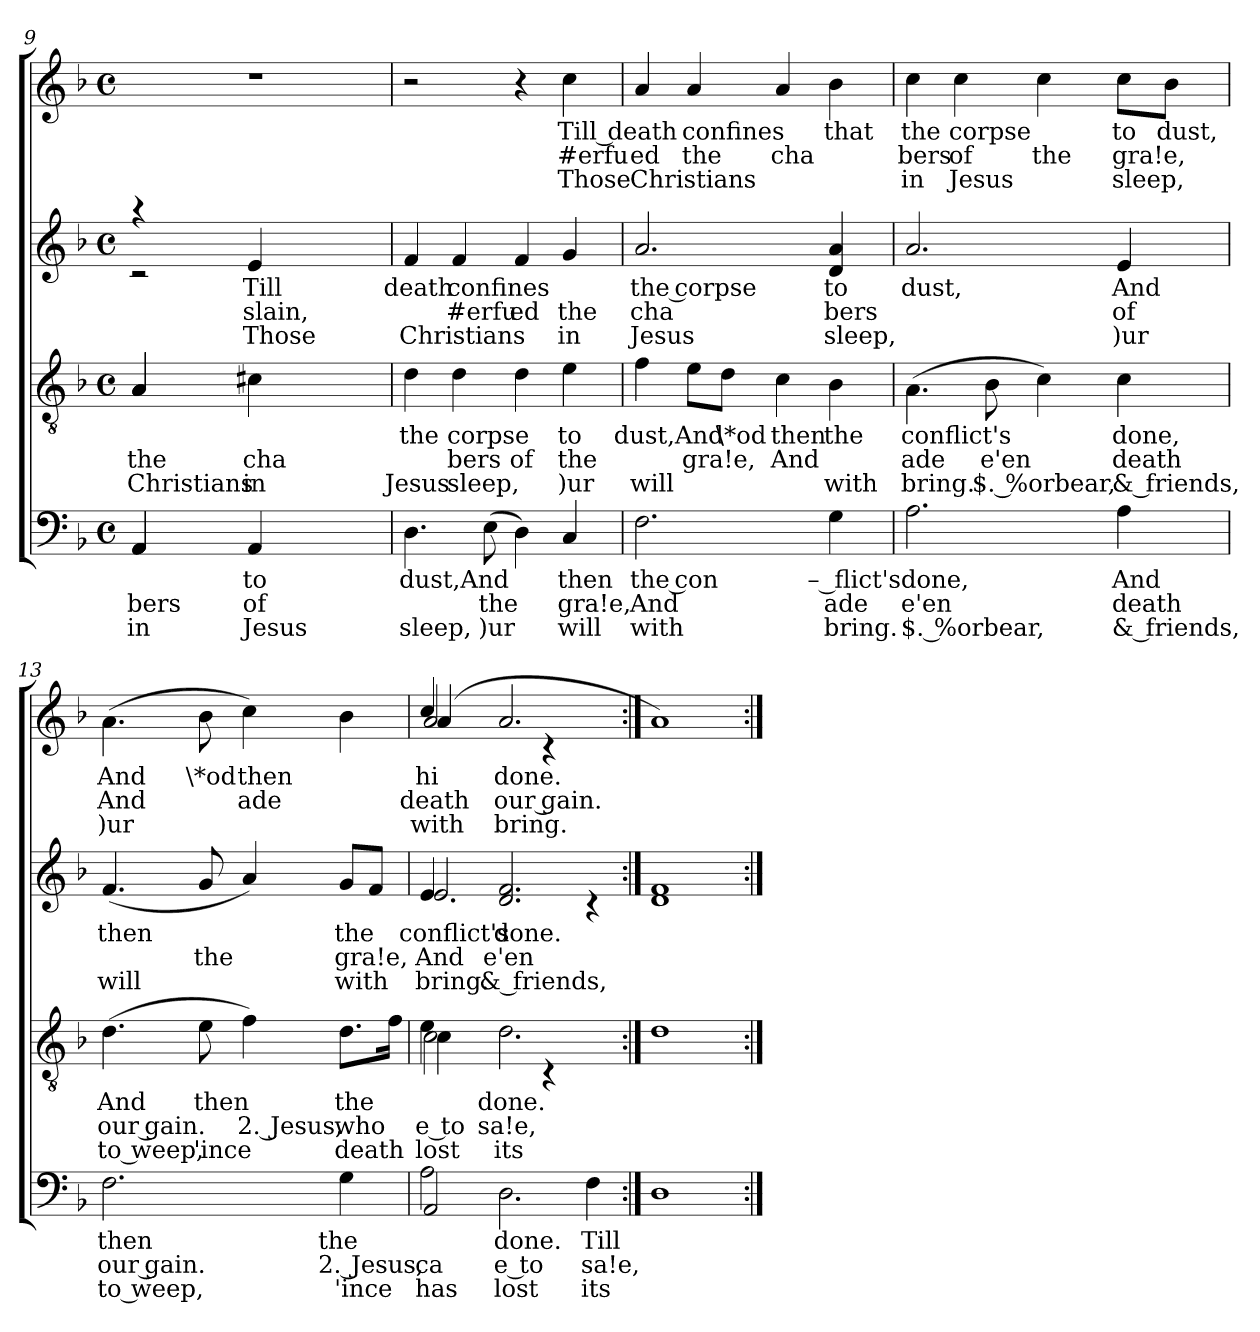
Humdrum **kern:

**kern	**text	**text	**text	**kern	**text	**text	**text	**kern	**text	**text	**text	**kern	**text	**text	**text
*part4	*part4	*part4	*part4	*part3	*part3	*part3	*part3	*part2	*part2	*part2	*part2	*part1	*part1	*part1	*part1
*staff4	*staff4	*staff4	*staff4	*staff3	*staff3	*staff3	*staff3	*staff2	*staff2	*staff2	*staff2	*staff1	*staff1	*staff1	*staff1
*clefF4	*	*	*	*clefGv2	*	*	*	*clefG2	*	*	*	*clefG2	*	*	*
*k[b-]	*	*	*	*k[b-]	*	*	*	*k[b-]	*	*	*	*k[b-]	*	*	*
*F:	*	*	*	*F:	*	*	*	*F:	*	*	*	*F:	*	*	*
*M4/4	*	*	*	*M4/4	*	*	*	*M4/4	*	*	*	*M4/4	*	*	*
*met(c)	*	*	*	*met(c)	*	*	*	*met(c)	*	*	*	*met(c)	*	*	*
=9	=9	=9	=9	=9	=9	=9	=9	=9	=9	=9	=9	=9	=9	=9	=9
*^	*	*	*	*	*	*	*	*	*	*	*	*	*	*	*
!LO:N:head=solid	!LO:N:head=solid	!LO:LY:b	!LO:LY:b	!LO:LY:b	!	!	!	!	!	!	!	!	!	!	!	!
*	*^	*	*	*	*	*	*	*	*	*	*	*	*	*	*	*
!	!	!LO:N:head=solid	!LO:LY:b	!	!LO:LY:b	!	!	!	!	!	!	!	!	!	!	!	!
*	*	*	*	*	*	*^	*	*	*	*	*	*	*	*	*	*	*
!	!	!	!	!LO:LY:b:rj	!	!LO:N:head=solid	!LO:N:head=solid	!	!LO:LY:b	!LO:LY:b	!	!	!	!	!	!	!	!
*	*	*	*	*	*	*	*^	*	*	*	*	*	*	*	*	*	*	*
!	!	!	!	!	!	!	!	!LO:N:head=solid	!LO:LY:b	!LO:LY:b	!	!	!	!	!	!	!	!	!
!	!	!	!	!	!	!	!	!	!	!LO:LY:b	!	!	!	!	!	!LO:N:vis=1	!	!	!
*	*	*	*	*	*	*	*	*	*	*	*	*^	*	*	*	*	*	*	*
4AA/	4AA/	4AA/	.	bers	in	4A/	4A/	4A/	.	the	Christians	4raa	2rc	.	.	.	1r	.	.	.
!LO:N:head=solid	!	!	!LO:LY:b	!LO:LY:b	!LO:LY:b	!	!	!	!	!LO:LY:b	!LO:LY:b	!LO:N:head=solid	!	!LO:LY:b:rj	!LO:LY:b:rj	!LO:LY:b:rj	!	!	!	!
4AA/	2ryy	2ryy	to	of	Jesus	4c#X\	2ryy	2ryy	.	cha	in	4e/	.	Till	slain,	Those	.	.	.	.
2ryy	.	.	.	.	.	2ryy	.	.	.	.	.	2ryy	2ryy	.	.	.	.	.	.	.
.	4ryy	4ryy	.	.	.	.	4ryy	4ryy	.	.	.	.	.	.	.	.	.	.	.	.
*	*	*	*	*	*	*	*	*	*	*	*	*v	*v	*	*	*	*	*	*	*
=10	=10	=10	=10	=10	=10	=10	=10	=10	=10	=10	=10	=10	=10	=10	=10	=10	=10	=10	=10
!LO:N:head=solid	!	!	!LO:LY:b	!	!LO:LY:b	!LO:N:head=solid	!	!	!LO:LY:b:rj	!	!LO:LY:b:rj	!LO:N:head=solid	!LO:LY:b	!	!LO:LY:b	!	!	!	!
*v	*v	*v	*	*	*	*	*	*	*	*	*	*	*	*	*	*	*	*	*
*	*	*	*	*v	*v	*v	*	*	*	*	*	*	*	*	*	*	*
4.D\	dust,And	.	sleep,	4d\	the	.	Jesus	4f/	death	.	Christians	2r	.	.	.
!	!	!	!	!LO:N:head=solid	!LO:LY:b	!LO:LY:b	!LO:LY:b	!LO:N:head=solid	!LO:LY:b	!LO:LY:b	!	!	!	!	!
.	.	.	.	4d\	corpse	bers	sleep,	4f/	confines	#erfu	.	.	.	.	.
!LO:N:head=solid	!	!LO:LY:b	!LO:LY:b	!	!	!	!	!	!	!	!	!	!	!	!
(>8E\	.	the	)ur	.	.	.	.	.	.	.	.	.	.	.	.
!LO:N:head=solid	!	!	!	!LO:N:head=solid	!	!LO:LY:b	!	!LO:N:head=solid	!	!LO:LY:b:rj	!	!	!	!	!
4D\)	.	.	.	4d\	.	of	.	4f/	.	ed	.	4r	.	.	.
!	!LO:LY:b	!LO:LY:b	!LO:LY:b	!LO:N:head=solid	!LO:LY:b	!LO:LY:b	!LO:LY:b	!	!	!LO:LY:b	!LO:LY:b	!	!LO:LY:b:rj	!LO:LY:b:rj	!LO:LY:b:rj
4C/	then	gra!e,	will	4e\	to	the	)ur	4g/	.	the	in	4cc\	Till death	#erfu	Those
=11	=11	=11	=11	=11	=11	=11	=11	=11	=11	=11	=11	=11	=11	=11	=11
!	!LO:LY:b	!LO:LY:b	!LO:LY:b	!LO:N:head=solid	!LO:LY:b	!	!LO:LY:b	!LO:N:head=open	!LO:LY:b	!LO:LY:b	!LO:LY:b	!LO:N:head=solid	!	!LO:LY:b	!LO:LY:b
2.F\	the con	And	with	4f\	dust,And	.	will	2.a/	the corpse	cha	Jesus	4a/	.	ed	Christians
!	!	!	!	!LO:N:head=solid	!	!LO:LY:b	!	!	!	!	!	!LO:N:head=solid	!LO:LY:b	!LO:LY:b	!
.	.	.	.	8e\L	.	gra!e,	.	.	.	.	.	4a/	confines	the	.
!	!	!	!	!LO:N:head=solid	!LO:LY:b	!	!	!	!	!	!	!	!	!	!
.	.	.	.	8d\J	\*od	.	.	.	.	.	.	.	.	.	.
!	!	!	!	!	!LO:LY:b	!LO:LY:b	!	!	!	!	!	!LO:N:head=solid	!	!LO:LY:b	!
.	.	.	.	4c\	then	And	.	.	.	.	.	4a/	.	cha	.
!	!LO:LY:b:rj	!LO:LY:b:rj	!LO:LY:b:rj	!LO:N:head=solid	!LO:LY:b	!	!LO:LY:b	!LO:N:n=1:head=solid	!	!	!	!	!	!	!
!	!	!	!	!	!	!	!	!LO:N:n=2:head=solid	!LO:LY:b	!LO:LY:b	!LO:LY:b	!LO:N:head=solid	!LO:LY:b	!	!
4G\	– flict's	ade	bring.	4B-\	the	.	with	4d/ 4a/	to	bers	sleep,	4b-\	that	.	.
=12	=12	=12	=12	=12	=12	=12	=12	=12	=12	=12	=12	=12	=12	=12	=12
!LO:N:head=open	!LO:LY:b	!LO:LY:b	!LO:LY:b	!LO:N:head=solid	!LO:LY:b	!LO:LY:b	!LO:LY:b	!LO:N:head=open	!LO:LY:b	!	!	!	!LO:LY:b:rj	!LO:LY:b:rj	!LO:LY:b:rj
2.A\	done,	e'en	$. %orbear,	(>4.A\	conflict's	ade	bring.	2.a/	dust,	.	.	4cc\	the	bers	in
!	!	!	!	!	!	!	!	!	!	!	!	!	!LO:LY:b	!LO:LY:b	!LO:LY:b
.	.	.	.	.	.	.	.	.	.	.	.	4cc\	corpse	of	Jesus
!	!	!	!	!LO:N:head=solid	!	!LO:LY:b	!LO:LY:b	!	!	!	!	!	!	!	!
.	.	.	.	8B-\	.	e'en	$. %orbear,	.	.	.	.	.	.	.	.
!	!	!	!	!	!	!	!	!	!	!	!	!	!	!LO:LY:b	!
.	.	.	.	4c\)	.	.	.	.	.	.	.	4cc\	.	the	.
!LO:N:head=solid	!LO:LY:b	!LO:LY:b	!LO:LY:b	!	!LO:LY:b	!LO:LY:b	!LO:LY:b	!LO:N:head=solid	!LO:LY:b	!LO:LY:b	!LO:LY:b	!	!LO:LY:b:rj	!LO:LY:b:rj	!LO:LY:b:rj
4A\	And	death	& friends,	4c\	done,	death	& friends,	4e/	And	of	)ur	8cc\L	to	gra!e,	sleep,
!	!	!	!	!	!	!	!	!	!	!	!	!LO:N:head=solid	!LO:LY:b	!	!
.	.	.	.	.	.	.	.	.	.	.	.	8b-\J	dust,	.	.
=13	=13	=13	=13	=13	=13	=13	=13	=13	=13	=13	=13	=13	=13	=13	=13
!	!LO:LY:b	!LO:LY:b	!LO:LY:b	!LO:N:head=solid	!LO:LY:b	!LO:LY:b	!LO:LY:b	!LO:N:head=solid	!LO:LY:b	!	!LO:LY:b	!LO:N:head=solid	!LO:LY:b	!LO:LY:b	!LO:LY:b
2.F\	then	our gain.	to weep,	(>4.d\	And	our gain.	to weep,	(<4.f/	then	.	will	(>4.a\	And	And	)ur
!	!	!	!	!LO:N:head=solid	!LO:LY:b	!	!LO:LY:b	!	!	!LO:LY:b	!	!LO:N:head=solid	!LO:LY:b	!	!
.	.	.	.	8e\	then	.	'ince	8g/	.	the	.	8b-\	\*od	.	.
!	!	!	!	!LO:N:head=solid	!	!LO:LY:b	!	!LO:N:head=solid	!	!	!	!	!LO:LY:b	!LO:LY:b	!
.	.	.	.	4f\)	.	2. Jesus,	.	4a/)	.	.	.	4cc\)	then	ade	.
!	!LO:LY:b	!LO:LY:b	!LO:LY:b	!LO:N:head=solid	!LO:LY:b	!LO:LY:b	!LO:LY:b	!	!LO:LY:b	!LO:LY:b	!LO:LY:b	!LO:N:head=solid	!	!	!
4G\	the	2. Jesus,	'ince	8.d\L	the	who	death	8g/L	the	gra!e,	with	4b-\	.	.	.
!	!	!	!	!	!	!	!	!LO:N:head=solid	!	!	!	!	!	!	!
.	.	.	.	.	.	.	.	8f/J	.	.	.	.	.	.	.
!	!	!	!	!LO:N:head=solid	!	!	!	!	!	!	!	!	!	!	!
.	.	.	.	16f\Jk	.	.	.	.	.	.	.	.	.	.	.
=14	=14	=14	=14	=14	=14	=14	=14	=14	=14	=14	=14	=14	=14	=14	=14
*^	*	*	*	*	*	*	*	*	*	*	*	*	*	*	*
!LO:N:head=open	!LO:N:head=open	!LO:LY:b	!LO:LY:b	!LO:LY:b	!	!	!	!	!	!	!	!	!	!	!	!
!	!	!	!LO:LY:b	!LO:LY:b	!LO:N:head=solid	!LO:LY:b	!LO:LY:b	!LO:LY:b	!	!	!	!	!	!	!	!
*^	*	*	*	*	*^	*	*	*	*^	*	*	*	*	*	*	*
*	*	*^	*	*	*	*	*^	*	*	*	*	*	*	*	*	*	*	*	*
!	!	!	!	!	!	!	!	!	!	!	!LO:LY:b	!LO:LY:b	!LO:N:head=solid	!LO:N:head=open	!	!LO:LY:b	!LO:LY:b	!	!	!	!
*	*	*	*	*	*	*	*	*	*	*	*	*	*	*	*	*	*	*^	*	*	*
!	!	!	!	!	!	!	!	!	!	!	!	!	!	!	!LO:LY:b	!LO:LY:b	!LO:LY:b	!	!LO:N:head=open	!LO:LY:b:rj	!LO:LY:b:rj	!LO:LY:b:rj
*	*	*	*	*	*	*	*	*	*	*	*	*	*	*	*	*	*	*	*^	*	*	*
!	!	!	!	!	!	!	!	!	!	!	!	!	!	!	!	!	!	!	!	!LO:N:head=solid	!	!LO:LY:b	!LO:LY:b
!	!	!	!	!	!	!	!	!	!	!	!	!	!	!	!	!	!	!	!	!	!LO:LY:b	!	!
2A\	2AA/	4ryy	2.ryy	.	ca	has	(>4e\	2c\)	4c\	.	e to	lost	4e/	2.e/	conflict's	And	bring.	(<4cc/	2a>/)	(4a</	hi	death	with
!	!	!LO:N:head=open	!	!LO:LY:b	!LO:LY:b	!LO:LY:b	!LO:N:head=open	!	!	!LO:LY:b	!LO:LY:b	!LO:LY:b	!LO:N:n=1:head=open	!	!LO:LY:b	!LO:LY:b	!LO:LY:b	!LO:N:head=open	!	!	!LO:LY:b	!LO:LY:b	!LO:LY:b
.	.	2.D\	.	done.	e to	lost	2.d\	.	2.ryy	done.	sa!e,	its	2.d/ 2.f/	.	done.	e'en	& friends,	2.a/	.	2.ryy	done.	our gain.	bring.
2ryy	2ryy	.	.	.	.	.	.	4rC	.	.	.	.	.	.	.	.	.	.	4rc	.	.	.	.
!	!	!	!LO:N:head=solid	!LO:LY:b	!LO:LY:b	!LO:LY:b	!	!	!	!	!	!	!	!	!	!	!	!	!	!	!	!	!
.	.	.	4F\	Till	sa!e,	its	.	4ryy	.	.	.	.	.	4rc	.	.	.	.	4ryy	.	.	.	.
*	*	*	*	*	*	*	*	*v	*v	*	*	*	*	*	*	*	*	*	*v	*v	*	*	*
=15:|!	=15:|!	=15:|!	=15:|!	=15:|!	=15:|!	=15:|!	=15:|!	=15:|!	=15:|!	=15:|!	=15:|!	=15:|!	=15:|!	=15:|!	=15:|!	=15:|!	=15:|!	=15:|!	=15:|!	=15:|!	=15:|!
!LO:N:head=open	!	!	!	!	!	!	!LO:N:head=open	!	!	!	!	!LO:N:n=1:head=open	!	!	!	!	!LO:N:head=open	!	!	!	!
*v	*v	*v	*v	*	*	*	*	*	*	*	*	*v	*v	*	*	*	*v	*v	*	*	*
*	*	*	*	*v	*v	*	*	*	*	*	*	*	*	*	*	*
1D	.	.	.	1d	.	.	.	1d 1f	.	.	.	1a)	.	.	.
=:|!	=:|!	=:|!	=:|!	=:|!	=:|!	=:|!	=:|!	=:|!	=:|!	=:|!	=:|!	=:|!	=:|!	=:|!	=:|!
*-	*-	*-	*-	*-	*-	*-	*-	*-	*-	*-	*-	*-	*-	*-	*-
